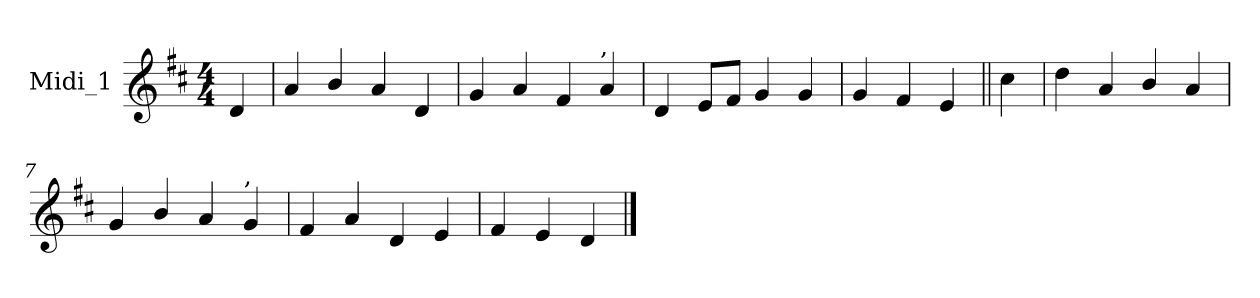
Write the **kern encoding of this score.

**kern
*part1
*staff1
*I"Midi_1
*clefG2
*k[f#c#]
*D:
*M4/4
=
4d
=1
4a/
4b/
4a
4d
=2
4g
4a
4f#
!LO:TX:a:t=,
4a
=3
4d
8eL
8f#J
4g
4g
=4
4g
4f#
4e
!!LO:LB:g=z
=5||
4cc#
=6
4dd
4a
4b/
4a/
=7
4g/
4b/
4a
!LO:TX:a:t=,
4g
=8
4f#
4a
4d
4e
=9
4f#
4e
4d
==
*-
